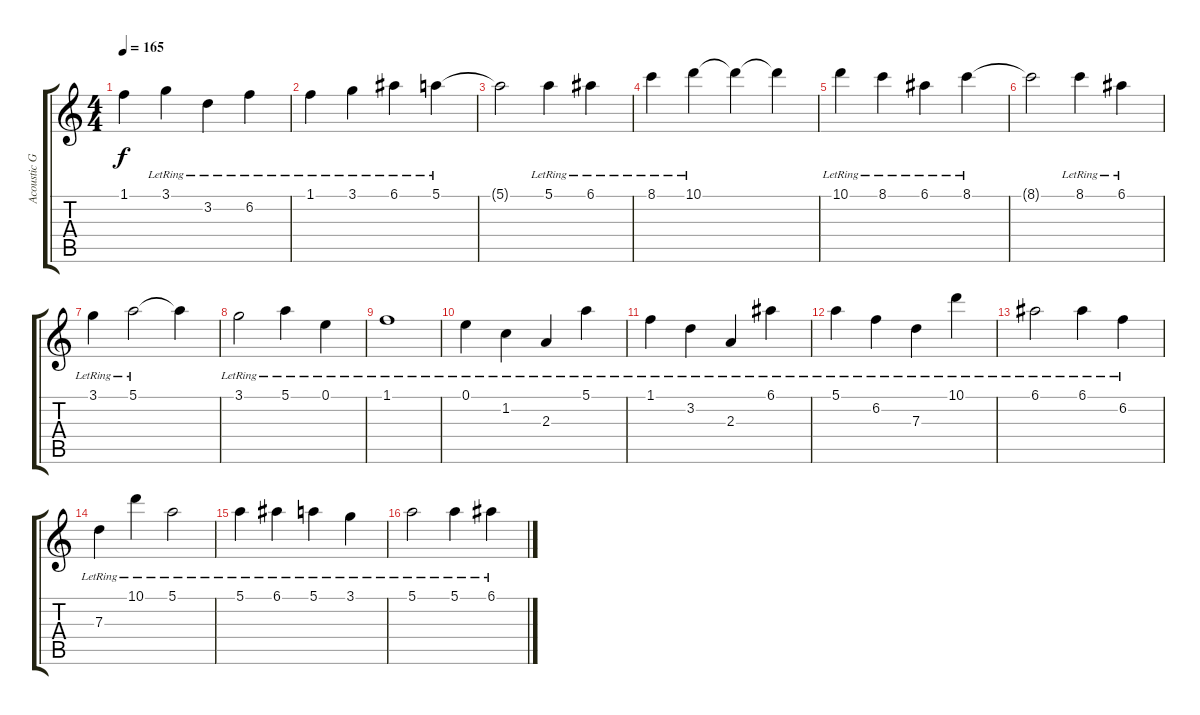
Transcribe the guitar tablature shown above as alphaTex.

\track ("Acoustic Guitar 1" "Acoustic G") {instrument acousticguitarnylon}
\staff {score tabs}
\tuning (E4 B3 G3 D3 A2 E2) {hide}
\ts (4 4)
\tempo 165
\clef g2
\ks c
1.1.4{dy f} 3.1{lr}.4 3.2{lr}.4 6.2{lr}.4 |
1.1{lr}.4 3.1{lr}.4 6.1{lr}.4 5.1{lr}.4 |
5.1{t}.2 5.1{lr}.4 6.1{lr}.4 |
8.1{lr}.4 10.1{lr}.4 10.1{t}.4 10.1{t}.4 |
10.1{lr}.4 8.1{lr}.4 6.1{lr}.4 8.1{lr}.4 |
8.1{t}.2 8.1{lr}.4 6.1{lr}.4 |
3.1{lr}.4 5.1{lr}.2 5.1{t}.4 |
3.1{lr}.2 5.1{lr}.4 0.1{lr}.4 |
1.1{lr}.1 |
0.1{lr}.4 1.2{lr}.4 2.3{lr}.4 5.1{lr}.4 |
1.1{lr}.4 3.2{lr}.4 2.3{lr}.4 6.1{lr}.4 |
5.1{lr}.4 6.2{lr}.4 7.3{lr}.4 10.1{lr}.4 |
6.1{lr}.2 6.1{lr}.4 6.2{lr}.4 |
7.3{lr}.4 10.1{lr}.4 5.1{lr}.2 |
5.1{lr}.4 6.1{lr}.4 5.1{lr}.4 3.1{lr}.4 |
5.1{lr}.2 5.1{lr}.4 6.1{lr}.4
